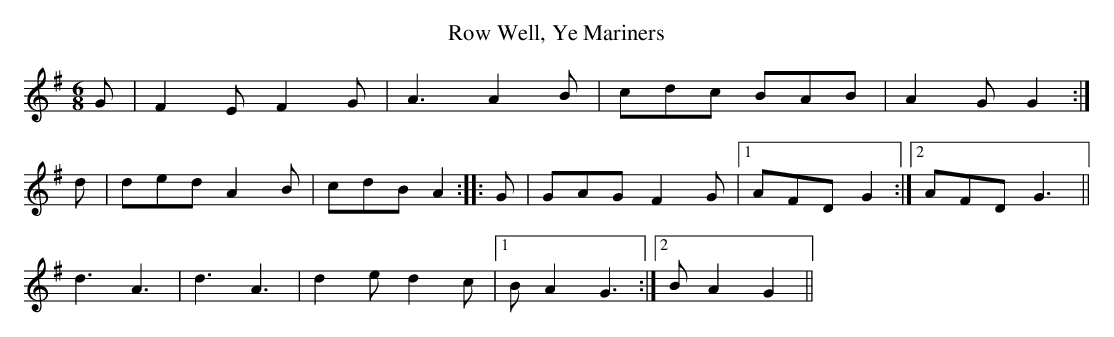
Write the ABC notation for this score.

X:1
T:Row Well, Ye Mariners
M:6/8
L:1/8
K:G
G | F2 E F2 G | A3 A2 B | cdc BAB | A2 G G2 :|
d | ded A2 B | cdB A2 :: G | GAG F2 G |[1 AFD G2 :|[2 AFD G3 ||
d3 A3 | d3 A3 | d2 e d2 c |[1 B A2 G3:|[2 B A2 G2 ||
